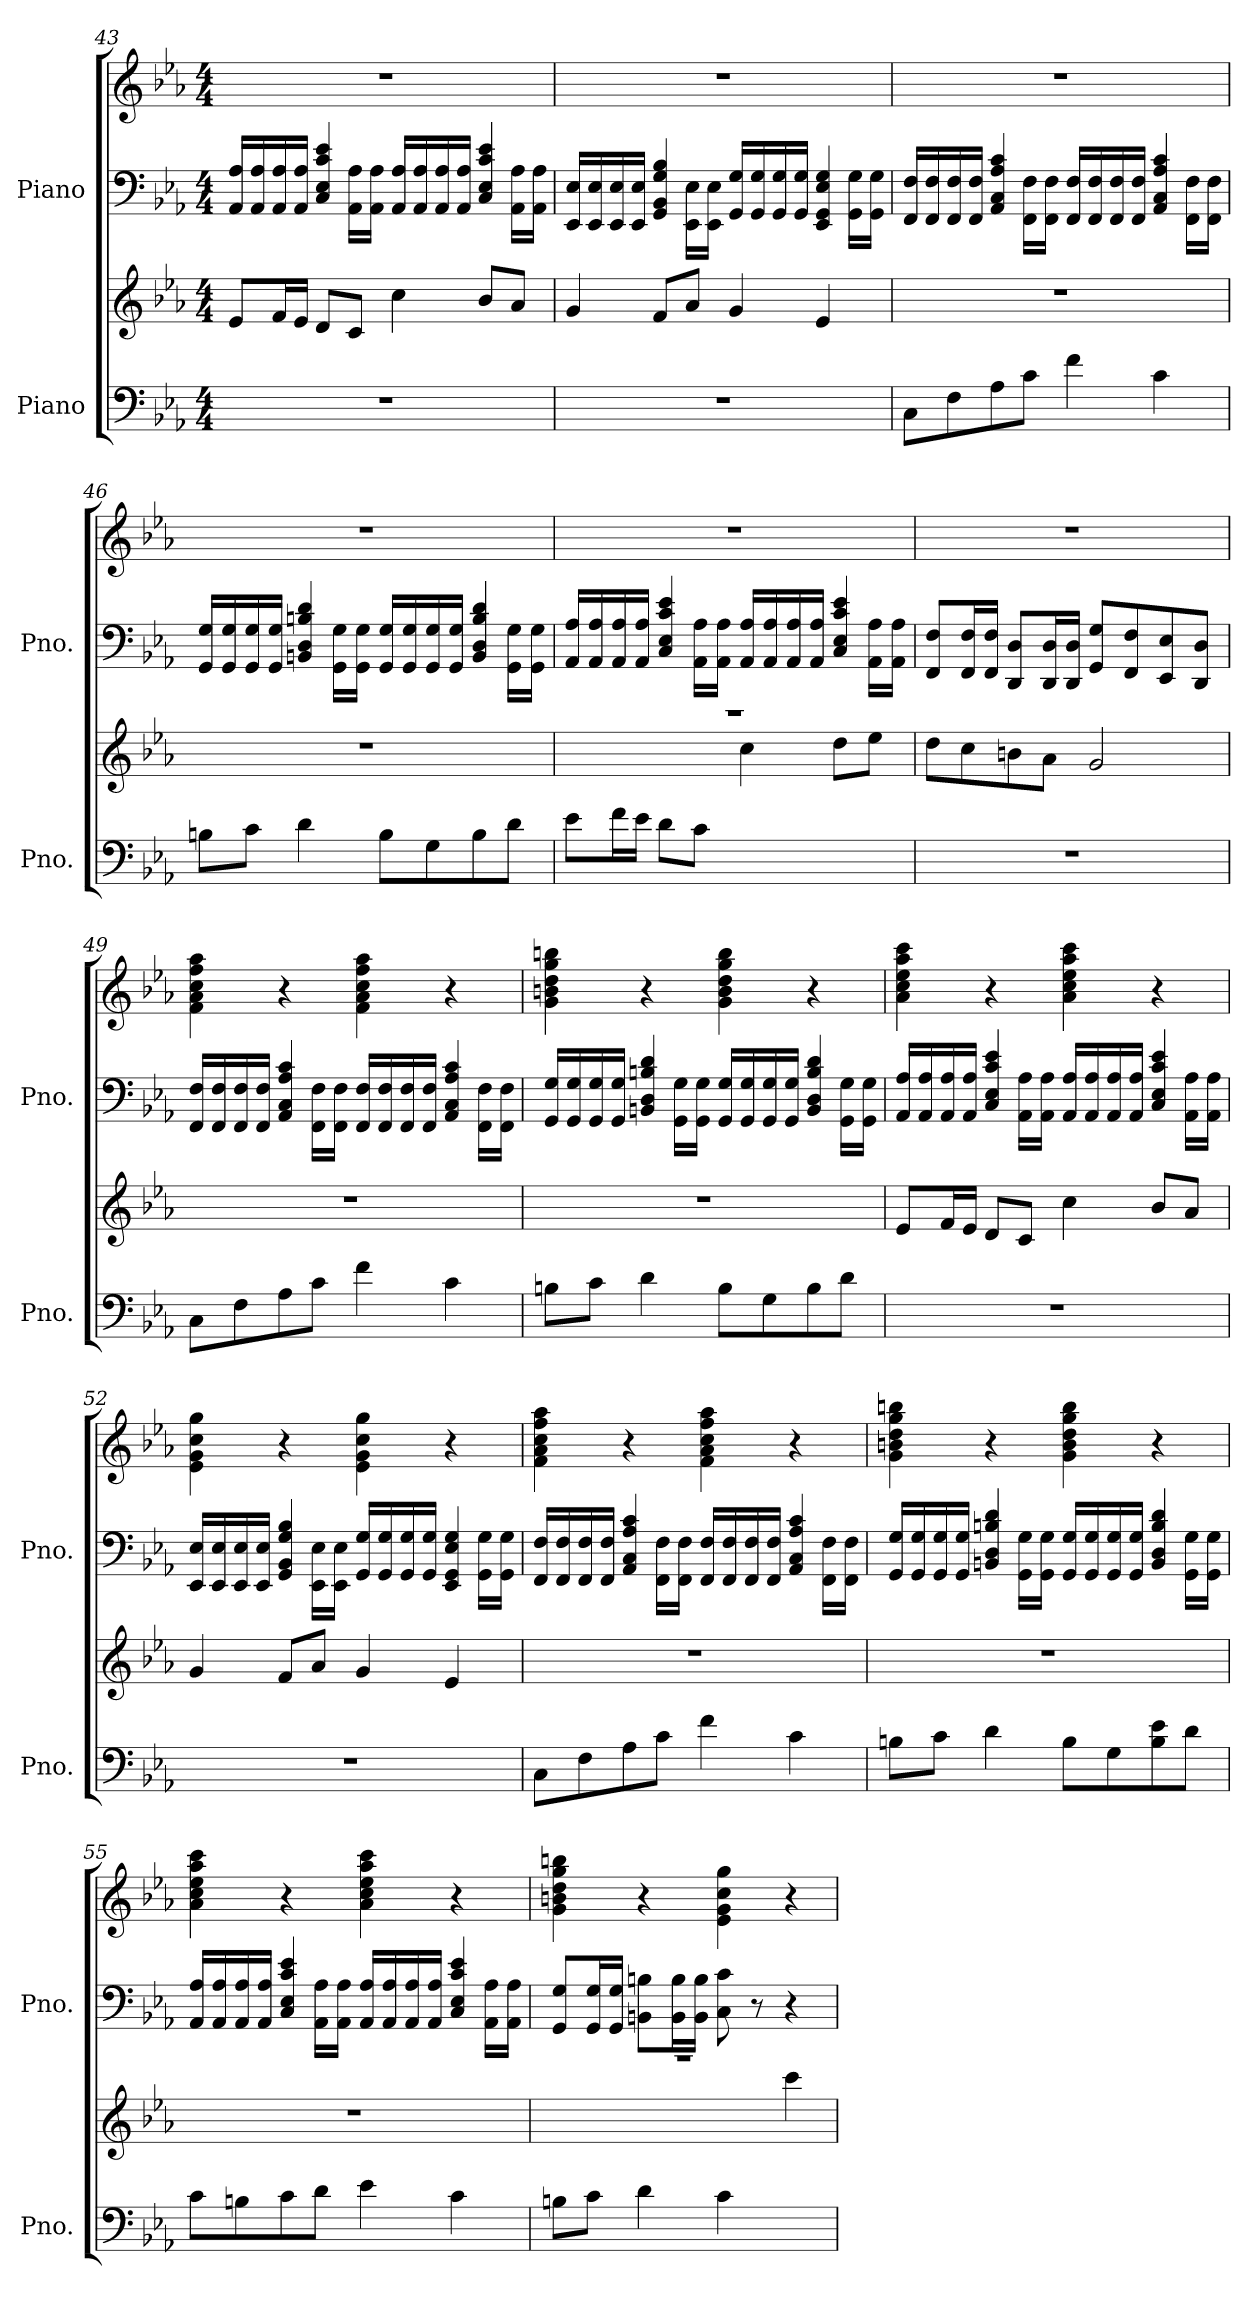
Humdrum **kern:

**kern	**kern	**kern	**kern
*part2	*part2	*part1	*part1
*staff4	*staff3	*staff2	*staff1
*I"Piano	*	*I"Piano	*
*I'Pno.	*	*I'Pno.	*
!!LO:PB:g=z
*clefF4	*clefG2	*clefF4	*clefG2
*k[b-e-a-]	*k[b-e-a-]	*k[b-e-a-]	*k[b-e-a-]
*M4/4	*M4/4	*M4/4	*M4/4
=43	=43	=43	=43
*	*	*^	*
1r	8e-/L	16AA-/ 16A-/LL	4.ryy	1r
.	.	16AA-/ 16A-/	.	.
.	16f/L	16AA-/ 16A-/	.	.
.	16e-/JJ	16AA-/ 16A-/JJ	.	.
.	8d/L	4C/ 4E-/ 4c/ 4e-/	.	.
.	8c/J	.	16AA-\ 16A-\LL	.
.	.	.	16AA-\ 16A-\JJ	.
.	4cc\	16AA-/ 16A-/LL	4.ryy	.
.	.	16AA-/ 16A-/	.	.
.	.	16AA-/ 16A-/	.	.
.	.	16AA-/ 16A-/JJ	.	.
.	8b-/L	4C/ 4E-/ 4c/ 4e-/	.	.
.	8a-/J	.	16AA-\ 16A-\LL	.
.	.	.	16AA-\ 16A-\JJ	.
=44	=44	=44	=44	=44
1r	4g/	16EE-/ 16E-/LL	4.ryy	1r
.	.	16EE-/ 16E-/	.	.
.	.	16EE-/ 16E-/	.	.
.	.	16EE-/ 16E-/JJ	.	.
.	8f/L	4GG/ 4BB-/ 4G/ 4B-/	.	.
.	8a-/J	.	16EE-\ 16E-\LL	.
.	.	.	16EE-\ 16E-\JJ	.
.	4g/	16GG/ 16G/LL	4.ryy	.
.	.	16GG/ 16G/	.	.
.	.	16GG/ 16G/	.	.
.	.	16GG/ 16G/JJ	.	.
.	4e-/	4EE-/ 4GG/ 4E-/ 4G/	.	.
.	.	.	16GG\ 16G\LL	.
.	.	.	16GG\ 16G\JJ	.
=45	=45	=45	=45	=45
8C\L	1r	16FF/ 16F/LL	4.ryy	1r
.	.	16FF/ 16F/	.	.
8F\	.	16FF/ 16F/	.	.
.	.	16FF/ 16F/JJ	.	.
8A-\	.	4AA-/ 4C/ 4A-/ 4c/	.	.
8c\J	.	.	16FF\ 16F\LL	.
.	.	.	16FF\ 16F\JJ	.
4f\	.	16FF/ 16F/LL	4.ryy	.
.	.	16FF/ 16F/	.	.
.	.	16FF/ 16F/	.	.
.	.	16FF/ 16F/JJ	.	.
4c\	.	4AA-/ 4C/ 4A-/ 4c/	.	.
.	.	.	16FF\ 16F\LL	.
.	.	.	16FF\ 16F\JJ	.
!!LO:LB:g=z
=46	=46	=46	=46	=46
8Bn\L	1r	16GG/ 16G/LL	4.ryy	1r
.	.	16GG/ 16G/	.	.
8c\J	.	16GG/ 16G/	.	.
.	.	16GG/ 16G/JJ	.	.
4d\	.	4BBn/ 4D/ 4Bn/ 4d/	.	.
.	.	.	16GG\ 16G\LL	.
.	.	.	16GG\ 16G\JJ	.
8B\L	.	16GG/ 16G/LL	4.ryy	.
.	.	16GG/ 16G/	.	.
8G\	.	16GG/ 16G/	.	.
.	.	16GG/ 16G/JJ	.	.
8B\	.	4BB/ 4D/ 4B/ 4d/	.	.
8d\J	.	.	16GG\ 16G\LL	.
.	.	.	16GG\ 16G\JJ	.
=47	=47	=47	=47	=47
*	*^	*	*	*
8e-\L	1r	2ryy	16AA-/ 16A-/LL	4.ryy	1r
.	.	.	16AA-/ 16A-/	.	.
16f\L	.	.	16AA-/ 16A-/	.	.
16e-\JJ	.	.	16AA-/ 16A-/JJ	.	.
8d\L	.	.	4C/ 4E-/ 4c/ 4e-/	.	.
8c\J	.	.	.	16AA-\ 16A-\LL	.
.	.	.	.	16AA-\ 16A-\JJ	.
2ryy	.	4cc\	16AA-/ 16A-/LL	4.ryy	.
.	.	.	16AA-/ 16A-/	.	.
.	.	.	16AA-/ 16A-/	.	.
.	.	.	16AA-/ 16A-/JJ	.	.
.	.	8dd\L	4C/ 4E-/ 4c/ 4e-/	.	.
.	.	8ee-\J	.	16AA-\ 16A-\LL	.
.	.	.	.	16AA-\ 16A-\JJ	.
*	*v	*v	*	*	*
*	*	*v	*v	*
=48	=48	=48	=48
1r	8dd\L	8FF/ 8F/L	1r
.	8cc\	16FF/ 16F/L	.
.	.	16FF/ 16F/JJ	.
.	8bn\	8DD/ 8D/L	.
.	8a-\J	16DD/ 16D/L	.
.	.	16DD/ 16D/JJ	.
.	2g/	8GG/ 8G/L	.
.	.	8FF/ 8F/	.
.	.	8EE-/ 8E-/	.
.	.	8DD/ 8D/J	.
!!LO:LB:g=z
=49	=49	=49	=49
*	*	*^	*
8C\L	1r	16FF/ 16F/LL	4.ryy	4f\ 4a-\ 4cc\ 4ff\ 4aa-\
.	.	16FF/ 16F/	.	.
8F\	.	16FF/ 16F/	.	.
.	.	16FF/ 16F/JJ	.	.
8A-\	.	4AA-/ 4C/ 4A-/ 4c/	.	4r
8c\J	.	.	16FF\ 16F\LL	.
.	.	.	16FF\ 16F\JJ	.
4f\	.	16FF/ 16F/LL	4.ryy	4f\ 4a-\ 4cc\ 4ff\ 4aa-\
.	.	16FF/ 16F/	.	.
.	.	16FF/ 16F/	.	.
.	.	16FF/ 16F/JJ	.	.
4c\	.	4AA-/ 4C/ 4A-/ 4c/	.	4r
.	.	.	16FF\ 16F\LL	.
.	.	.	16FF\ 16F\JJ	.
=50	=50	=50	=50	=50
8Bn\L	1r	16GG/ 16G/LL	4.ryy	4g\ 4bn\ 4dd\ 4gg\ 4bbn\
.	.	16GG/ 16G/	.	.
8c\J	.	16GG/ 16G/	.	.
.	.	16GG/ 16G/JJ	.	.
4d\	.	4BBn/ 4D/ 4Bn/ 4d/	.	4r
.	.	.	16GG\ 16G\LL	.
.	.	.	16GG\ 16G\JJ	.
8B\L	.	16GG/ 16G/LL	4.ryy	4g\ 4b\ 4dd\ 4gg\ 4bb\
.	.	16GG/ 16G/	.	.
8G\	.	16GG/ 16G/	.	.
.	.	16GG/ 16G/JJ	.	.
8B\	.	4BB/ 4D/ 4B/ 4d/	.	4r
8d\J	.	.	16GG\ 16G\LL	.
.	.	.	16GG\ 16G\JJ	.
=51	=51	=51	=51	=51
1r	8e-/L	16AA-/ 16A-/LL	4.ryy	4a-\ 4cc\ 4ee-\ 4aa-\ 4ccc\
.	.	16AA-/ 16A-/	.	.
.	16f/L	16AA-/ 16A-/	.	.
.	16e-/JJ	16AA-/ 16A-/JJ	.	.
.	8d/L	4C/ 4E-/ 4c/ 4e-/	.	4r
.	8c/J	.	16AA-\ 16A-\LL	.
.	.	.	16AA-\ 16A-\JJ	.
.	4cc\	16AA-/ 16A-/LL	4.ryy	4a-\ 4cc\ 4ee-\ 4aa-\ 4ccc\
.	.	16AA-/ 16A-/	.	.
.	.	16AA-/ 16A-/	.	.
.	.	16AA-/ 16A-/JJ	.	.
.	8b-/L	4C/ 4E-/ 4c/ 4e-/	.	4r
.	8a-/J	.	16AA-\ 16A-\LL	.
.	.	.	16AA-\ 16A-\JJ	.
!!LO:PB:g=z
=52	=52	=52	=52	=52
1r	4g/	16EE-/ 16E-/LL	4.ryy	4e-\ 4g\ 4cc\ 4gg\
.	.	16EE-/ 16E-/	.	.
.	.	16EE-/ 16E-/	.	.
.	.	16EE-/ 16E-/JJ	.	.
.	8f/L	4GG/ 4BB-/ 4G/ 4B-/	.	4r
.	8a-/J	.	16EE-\ 16E-\LL	.
.	.	.	16EE-\ 16E-\JJ	.
.	4g/	16GG/ 16G/LL	4.ryy	4e-\ 4g\ 4cc\ 4gg\
.	.	16GG/ 16G/	.	.
.	.	16GG/ 16G/	.	.
.	.	16GG/ 16G/JJ	.	.
.	4e-/	4EE-/ 4GG/ 4E-/ 4G/	.	4r
.	.	.	16GG\ 16G\LL	.
.	.	.	16GG\ 16G\JJ	.
=53	=53	=53	=53	=53
8C\L	1r	16FF/ 16F/LL	4.ryy	4f\ 4a-\ 4cc\ 4ff\ 4aa-\
.	.	16FF/ 16F/	.	.
8F\	.	16FF/ 16F/	.	.
.	.	16FF/ 16F/JJ	.	.
8A-\	.	4AA-/ 4C/ 4A-/ 4c/	.	4r
8c\J	.	.	16FF\ 16F\LL	.
.	.	.	16FF\ 16F\JJ	.
4f\	.	16FF/ 16F/LL	4.ryy	4f\ 4a-\ 4cc\ 4ff\ 4aa-\
.	.	16FF/ 16F/	.	.
.	.	16FF/ 16F/	.	.
.	.	16FF/ 16F/JJ	.	.
4c\	.	4AA-/ 4C/ 4A-/ 4c/	.	4r
.	.	.	16FF\ 16F\LL	.
.	.	.	16FF\ 16F\JJ	.
=54	=54	=54	=54	=54
8Bn\L	1r	16GG/ 16G/LL	4.ryy	4g\ 4bn\ 4dd\ 4gg\ 4bbn\
.	.	16GG/ 16G/	.	.
8c\J	.	16GG/ 16G/	.	.
.	.	16GG/ 16G/JJ	.	.
4d\	.	4BBn/ 4D/ 4Bn/ 4d/	.	4r
.	.	.	16GG\ 16G\LL	.
.	.	.	16GG\ 16G\JJ	.
8B\L	.	16GG/ 16G/LL	4.ryy	4g\ 4b\ 4dd\ 4gg\ 4bb\
.	.	16GG/ 16G/	.	.
8G\	.	16GG/ 16G/	.	.
.	.	16GG/ 16G/JJ	.	.
8B\ 8e-\	.	4BB/ 4D/ 4B/ 4d/	.	4r
8d\J	.	.	16GG\ 16G\LL	.
.	.	.	16GG\ 16G\JJ	.
!!LO:LB:g=z
=55	=55	=55	=55	=55
8c\L	1r	16AA-/ 16A-/LL	4.ryy	4a-\ 4cc\ 4ee-\ 4aa-\ 4ccc\
.	.	16AA-/ 16A-/	.	.
8Bn\	.	16AA-/ 16A-/	.	.
.	.	16AA-/ 16A-/JJ	.	.
8c\	.	4C/ 4E-/ 4c/ 4e-/	.	4r
8d\J	.	.	16AA-\ 16A-\LL	.
.	.	.	16AA-\ 16A-\JJ	.
4e-\	.	16AA-/ 16A-/LL	4.ryy	4a-\ 4cc\ 4ee-\ 4aa-\ 4ccc\
.	.	16AA-/ 16A-/	.	.
.	.	16AA-/ 16A-/	.	.
.	.	16AA-/ 16A-/JJ	.	.
4c\	.	4C/ 4E-/ 4c/ 4e-/	.	4r
.	.	.	16AA-\ 16A-\LL	.
.	.	.	16AA-\ 16A-\JJ	.
*	*	*v	*v	*
=56	=56	=56	=56
*	*^	*	*
8Bn\L	1r	2.ryy	8GG/ 8G/L	4g\ 4bn\ 4dd\ 4gg\ 4bbn\
8c\J	.	.	16GG/ 16G/L	.
.	.	.	16GG/ 16G/JJ	.
4d\	.	.	8BBn\ 8Bn\L	4r
.	.	.	16BB\ 16B\L	.
.	.	.	16BB\ 16B\JJ	.
4c\	.	.	8C\ 8c\	4e-\ 4g\ 4cc\ 4gg\
.	.	.	8r	.
4ryy	.	4ccc\	4r	4r
*	*v	*v	*	*
=	=	=	=
*-	*-	*-	*-
